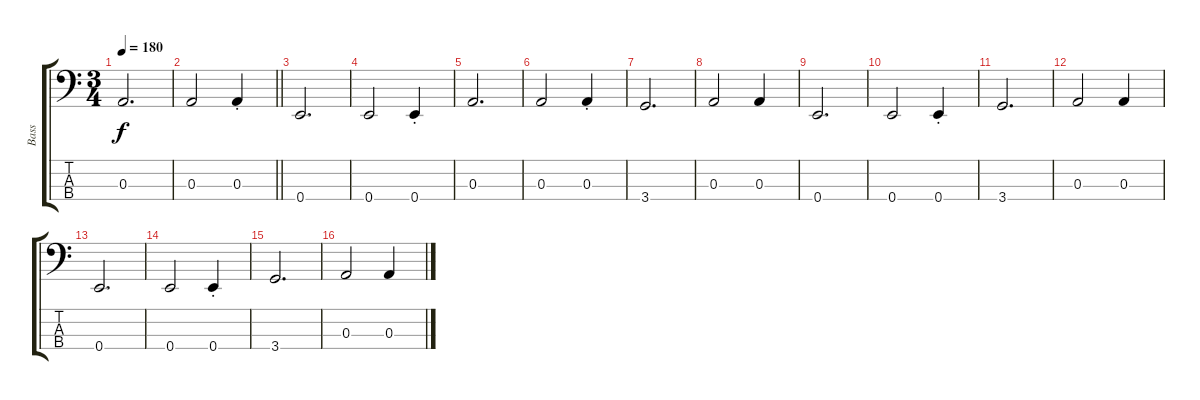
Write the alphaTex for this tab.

\track ("Bass" "Bass") {instrument electricbassfinger}
\staff {score tabs}
\tuning (G2 D2 A1 E1) {hide}
\ts (3 4)
\tempo 180
\clef f4
\ks c
0.3.2{d dy f} |
\barLineRight lightlight
0.3.2 0.3{st}.4 |
0.4.2{d} |
0.4.2 0.4{st}.4 |
0.3.2{d} |
0.3.2 0.3{st}.4 |
3.4.2{d} |
0.3.2 0.3.4 |
0.4.2{d} |
0.4.2 0.4{st}.4 |
3.4.2{d} |
0.3.2 0.3.4 |
0.4.2{d} |
0.4.2 0.4{st}.4 |
3.4.2{d} |
0.3.2 0.3.4
